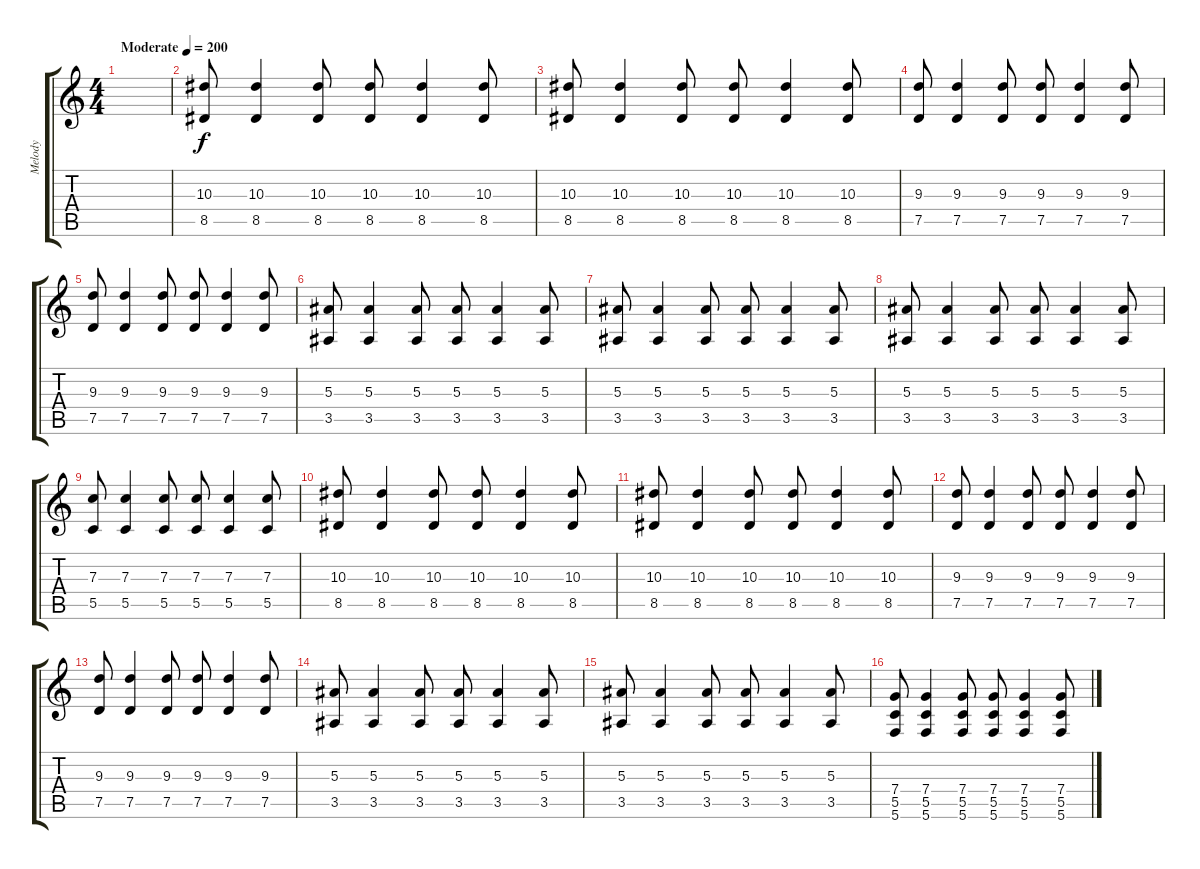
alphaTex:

\track ("Melody" "Melody") {instrument distortionguitar}
\staff {score tabs}
\tuning (D4 A3 F3 C3 G2 C2) {hide}
\ts (4 4)
\tempo (200 "Moderate")
\clef g2
\ks c
|
(10.3 8.5).8 (10.3 8.5).4 (10.3 8.5).8 (10.3 8.5).8 (10.3 8.5).4 (10.3 8.5).8 |
(10.3 8.5).8 (10.3 8.5).4 (10.3 8.5).8 (10.3 8.5).8 (10.3 8.5).4 (10.3 8.5).8 |
(9.3 7.5).8 (9.3 7.5).4 (9.3 7.5).8 (9.3 7.5).8 (9.3 7.5).4 (9.3 7.5).8 |
(9.3 7.5).8 (9.3 7.5).4 (9.3 7.5).8 (9.3 7.5).8 (9.3 7.5).4 (9.3 7.5).8 |
(5.3 3.5).8 (5.3 3.5).4 (5.3 3.5).8 (5.3 3.5).8 (5.3 3.5).4 (5.3 3.5).8 |
(5.3 3.5).8 (5.3 3.5).4 (5.3 3.5).8 (5.3 3.5).8 (5.3 3.5).4 (5.3 3.5).8 |
(5.3 3.5).8 (5.3 3.5).4 (5.3 3.5).8 (5.3 3.5).8 (5.3 3.5).4 (5.3 3.5).8 |
(7.3 5.5).8 (7.3 5.5).4 (7.3 5.5).8 (7.3 5.5).8 (7.3 5.5).4 (7.3 5.5).8 |
(10.3 8.5).8 (10.3 8.5).4 (10.3 8.5).8 (10.3 8.5).8 (10.3 8.5).4 (10.3 8.5).8 |
(10.3 8.5).8 (10.3 8.5).4 (10.3 8.5).8 (10.3 8.5).8 (10.3 8.5).4 (10.3 8.5).8 |
(9.3 7.5).8 (9.3 7.5).4 (9.3 7.5).8 (9.3 7.5).8 (9.3 7.5).4 (9.3 7.5).8 |
(9.3 7.5).8 (9.3 7.5).4 (9.3 7.5).8 (9.3 7.5).8 (9.3 7.5).4 (9.3 7.5).8 |
(5.3 3.5).8 (5.3 3.5).4 (5.3 3.5).8 (5.3 3.5).8 (5.3 3.5).4 (5.3 3.5).8 |
(5.3 3.5).8 (5.3 3.5).4 (5.3 3.5).8 (5.3 3.5).8 (5.3 3.5).4 (5.3 3.5).8 |
(7.4 5.5 5.6).8 (7.4 5.5 5.6).4 (7.4 5.5 5.6).8 (7.4 5.5 5.6).8 (7.4 5.5 5.6).4 (7.4 5.5 5.6).8
